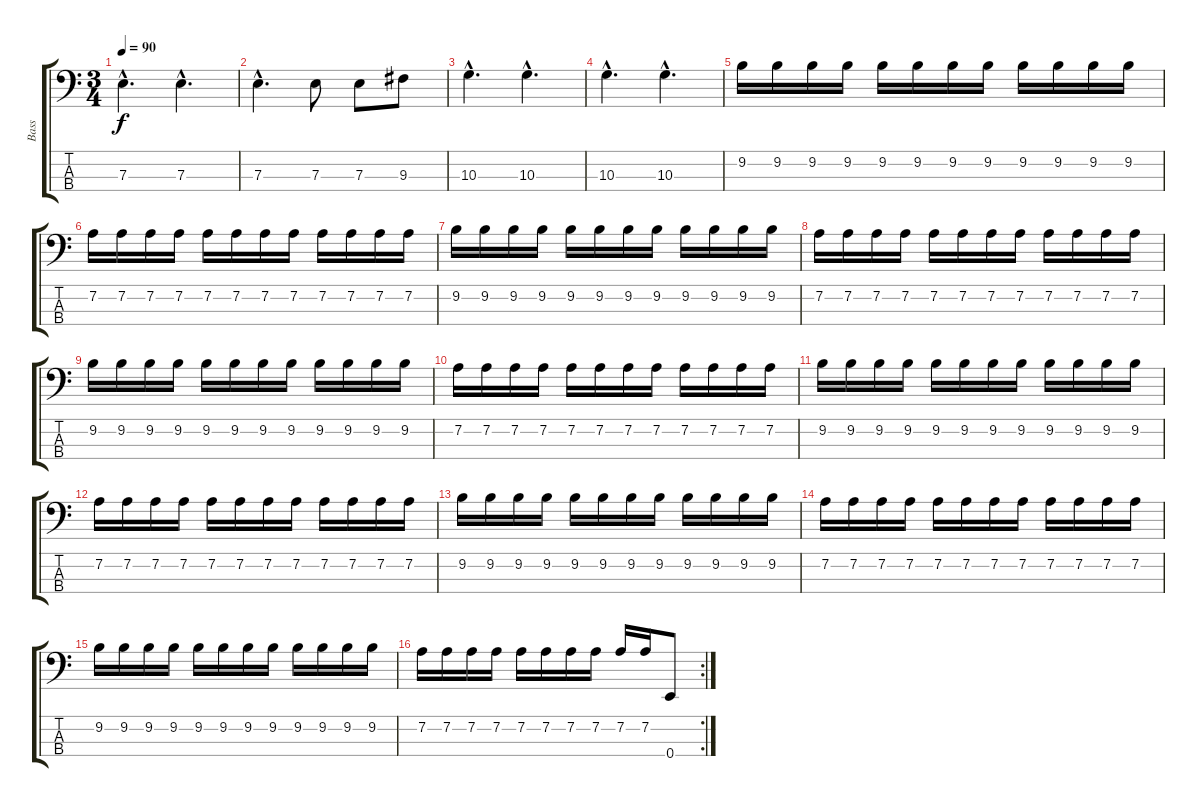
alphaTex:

\track ("Bass" "Bass") {instrument electricbassfinger}
\staff {score tabs}
\tuning (G2 D2 A1 E1) {hide}
\ts (3 4)
\tempo 90
\clef f4
\ks c
7.3{hac}.4{d dy f} 7.3{hac}.4{d} |
7.3{hac}.4{d} 7.3.8 7.3.8 9.3.8 |
10.3{hac}.4{d} 10.3{hac}.4{d} |
10.3{hac}.4{d} 10.3{hac}.4{d} |
9.2.16 9.2.16 9.2.16 9.2.16 9.2.16 9.2.16 9.2.16 9.2.16 9.2.16 9.2.16 9.2.16 9.2.16 |
7.2.16 7.2.16 7.2.16 7.2.16 7.2.16 7.2.16 7.2.16 7.2.16 7.2.16 7.2.16 7.2.16 7.2.16 |
9.2.16 9.2.16 9.2.16 9.2.16 9.2.16 9.2.16 9.2.16 9.2.16 9.2.16 9.2.16 9.2.16 9.2.16 |
7.2.16 7.2.16 7.2.16 7.2.16 7.2.16 7.2.16 7.2.16 7.2.16 7.2.16 7.2.16 7.2.16 7.2.16 |
9.2.16 9.2.16 9.2.16 9.2.16 9.2.16 9.2.16 9.2.16 9.2.16 9.2.16 9.2.16 9.2.16 9.2.16 |
7.2.16 7.2.16 7.2.16 7.2.16 7.2.16 7.2.16 7.2.16 7.2.16 7.2.16 7.2.16 7.2.16 7.2.16 |
9.2.16 9.2.16 9.2.16 9.2.16 9.2.16 9.2.16 9.2.16 9.2.16 9.2.16 9.2.16 9.2.16 9.2.16 |
7.2.16 7.2.16 7.2.16 7.2.16 7.2.16 7.2.16 7.2.16 7.2.16 7.2.16 7.2.16 7.2.16 7.2.16 |
9.2.16 9.2.16 9.2.16 9.2.16 9.2.16 9.2.16 9.2.16 9.2.16 9.2.16 9.2.16 9.2.16 9.2.16 |
7.2.16 7.2.16 7.2.16 7.2.16 7.2.16 7.2.16 7.2.16 7.2.16 7.2.16 7.2.16 7.2.16 7.2.16 |
9.2.16 9.2.16 9.2.16 9.2.16 9.2.16 9.2.16 9.2.16 9.2.16 9.2.16 9.2.16 9.2.16 9.2.16 |
\rc 2
7.2.16 7.2.16 7.2.16 7.2.16 7.2.16 7.2.16 7.2.16 7.2.16 7.2.16 7.2.16 0.4.8
